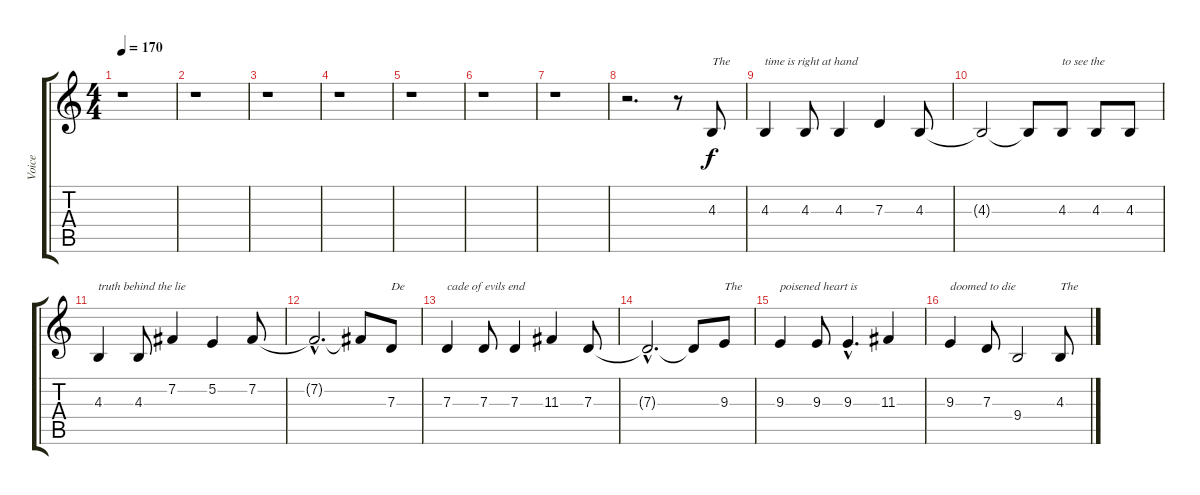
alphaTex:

\track ("Voice" "Voice") {instrument lead6voice}
\staff {score tabs}
\tuning (E4 B3 G3 D3 A2 E2) {hide}
\ts (4 4)
\tempo 170
\clef g2
\ks c
r.1{dy f} |
r.1 |
r.1 |
r.1 |
r.1 |
r.1 |
r.1 |
r.2{d} r.8 4.3.8{txt "The"} |
4.3.4{txt "time is right at hand"} 4.3.8 4.3.4 7.3.4 4.3.8 |
4.3{t}.2 4.3{t}.8 4.3.8{txt "to see the"} 4.3.8 4.3.8 |
4.3.4{txt "truth behind the lie"} 4.3.8 7.2.4 5.2.4 7.2.8 |
7.2{hac t}.2{d} 7.2{t}.8 7.3.8{txt "De"} |
7.3.4{txt "cade of evils end"} 7.3.8 7.3.4 11.3.4 7.3.8 |
7.3{hac t}.2{d} 7.3{t}.8 9.3.8{txt "The"} |
9.3.4{txt "poisened heart is"} 9.3.8 9.3{hac}.4{d} 11.3.4 |
9.3.4{txt "doomed to die"} 7.3.8 9.4.2 4.3.8{txt "The"}
